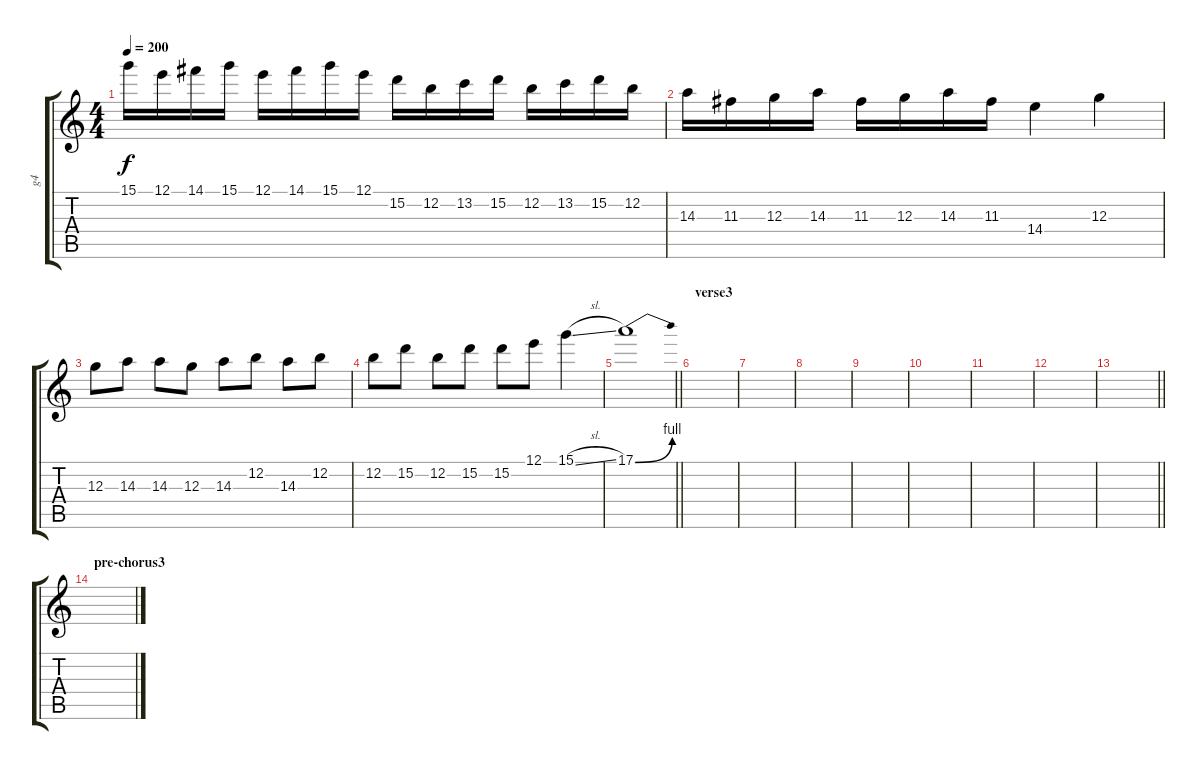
\track ("g4" "g4") {instrument distortionguitar}
\staff {score tabs}
\tuning (E4 B3 G3 D3 A2 E2) {hide}
\ts (4 4)
\tempo 200
\clef g2
\ks c
15.1.16{dy f} 12.1.16 14.1.16 15.1.16 12.1.16 14.1.16 15.1.16 12.1.16 15.2.16 12.2.16 13.2.16 15.2.16 12.2.16 13.2.16 15.2.16 12.2.16 |
14.3.16 11.3.16 12.3.16 14.3.16 11.3.16 12.3.16 14.3.16 11.3.16 14.4.4 12.3.4 |
12.3.8 14.3.8 14.3.8 12.3.8 14.3.8 12.2.8 14.3.8 12.2.8 |
12.2.8 15.2.8 12.2.8 15.2.8 15.2.8 12.1.8 15.1{sl}.4 |
\barLineRight lightlight
17.1{be (bend 0 0 60 4)}.1 |
\section ("" "verse3")
|
|
|
|
|
|
|
\barLineRight lightlight
|
\section ("" "pre-chorus3")
